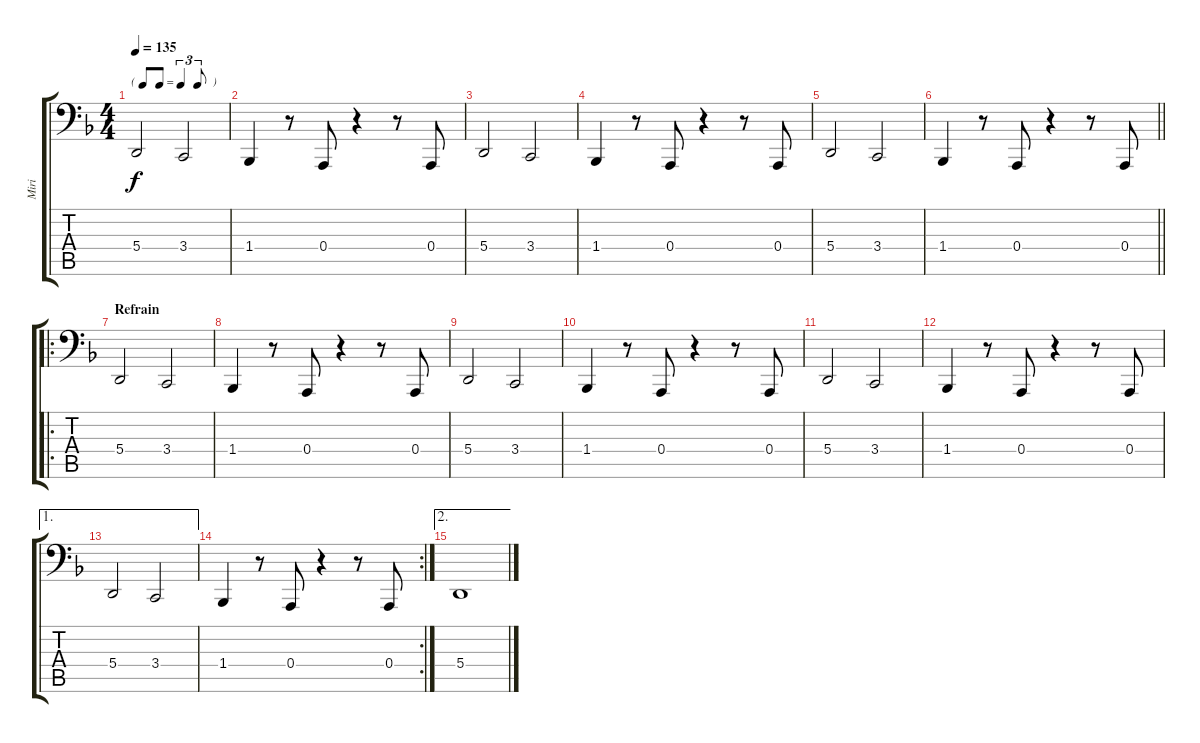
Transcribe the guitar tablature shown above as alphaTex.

\track ("Miri" "Miri") {instrument acousticgrandpiano}
\staff {score tabs}
\tuning (C3 G2 D2 A1 E1 B0) {hide}
\ts (4 4)
\tf triplet8th
\tempo 135
\clef f4
\ks f
5.4.2{dy f} 3.4.2 |
1.4.4 r.8 0.4.8 r.4 r.8 0.4.8 |
5.4.2 3.4.2 |
1.4.4 r.8 0.4.8 r.4 r.8 0.4.8 |
5.4.2 3.4.2 |
\barLineRight lightlight
1.4.4 r.8 0.4.8 r.4 r.8 0.4.8 |
\ro
\section ("" "Refrain")
5.4.2{volume 13} 3.4.2 |
1.4.4 r.8 0.4.8 r.4 r.8 0.4.8 |
5.4.2 3.4.2 |
1.4.4 r.8 0.4.8 r.4 r.8 0.4.8 |
5.4.2 3.4.2 |
1.4.4 r.8 0.4.8 r.4 r.8 0.4.8 |
\ae 1
5.4.2 3.4.2 |
\rc 2
1.4.4 r.8 0.4.8 r.4 r.8 0.4.8 |
\ae 2
5.4.1
